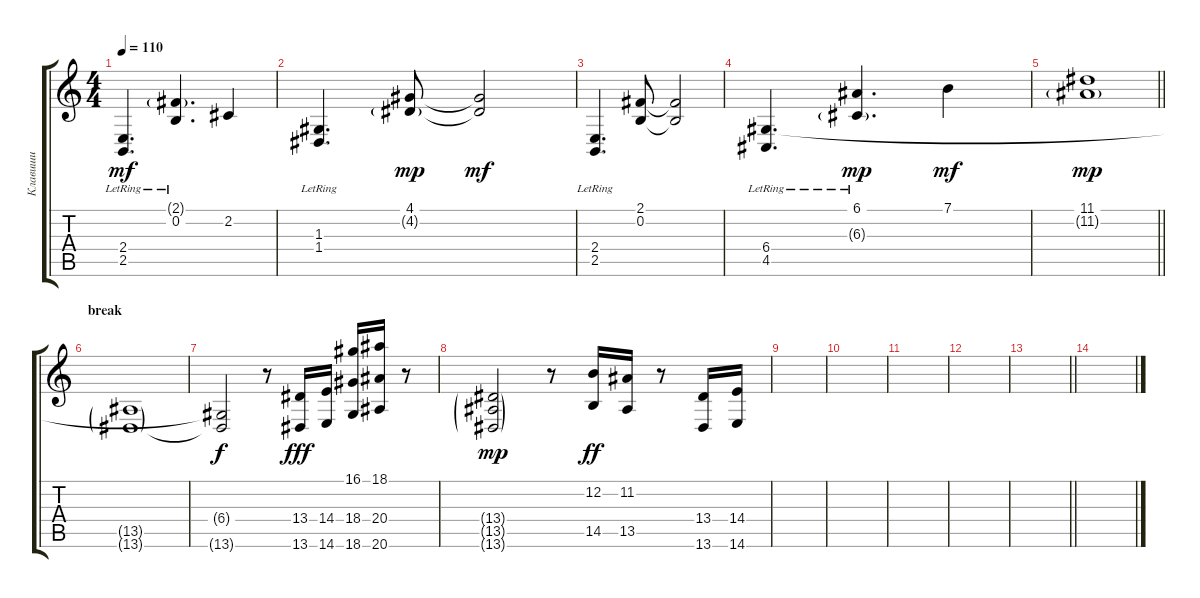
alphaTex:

\track ("Клавиши" "Клавиши") {instrument electricgrandpiano}
\staff {score tabs}
\tuning (E4 B3 G3 D3 A2 D2) {hide}
\ts (4 4)
\tempo 110
\clef g2
\ks c
(2.4{lr} 2.5{lr}).4{d dy mf} (2.1{g lr} 0.2).4{d} 2.2.4 |
(1.3{lr} 1.4{lr}).4{d} (4.1 4.2{g}).8{dy mp} (4.1{t} 4.2{t}).2{dy mf} |
(2.4{lr} 2.5{lr}).4{d} (2.1 0.2).8 (2.1{t} 0.2{t}).2 |
(6.4{lr} 4.5{lr}).4{d} (6.1 6.3{g lr}).4{d dy mp} 7.1.4{dy mf} |
\barLineRight lightlight
(11.1 11.2{g}).1{dy mp} |
\section ("" "break")
(13.5{g} 13.6{g}).1{volume 12} |
(6.4{t} 13.6{t}).2{dy f} r.8 (13.4 13.6).16{dy fff} (14.4 14.6).16 (16.1 18.4 18.6).16 (18.1 20.4 20.6).16 r.8 |
(13.4{g} 13.5{g} 13.6{g}).2{dy mp} r.8 (12.2 14.5).16{dy ff} (11.2 13.5).16 r.8 (13.4 13.6).16 (14.4 14.6).16 |
|
|
|
|
\barLineRight lightlight
|
\section ("" "")
